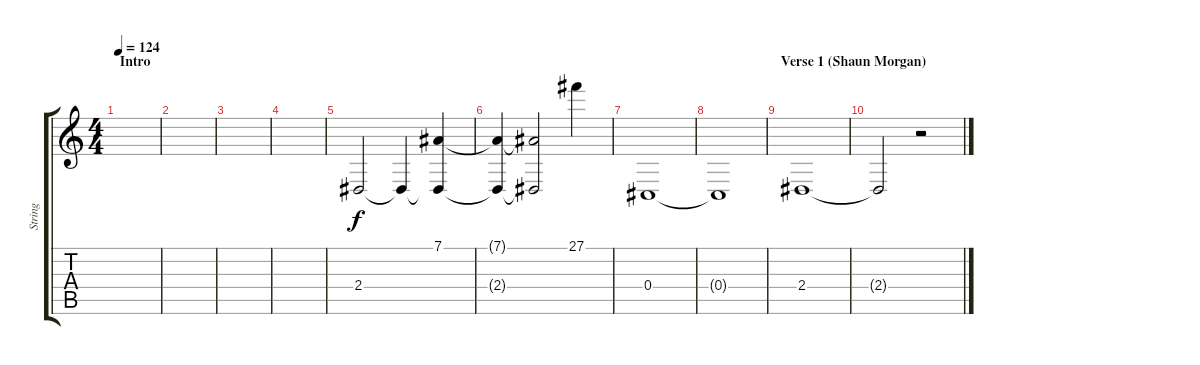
\track ("String" "String") {instrument stringensemble1}
\staff {score tabs}
\tuning (Eb4 Bb3 Gb3 Db3 Ab2 Eb2) {hide}
\ts (4 4)
\section ("" "Intro")
\tempo 124
\clef g2
\ks c
|
|
|
|
2.4.2{volume 13} 2.4{t}.4{volume 5} (7.1 2.4{t}).4{volume 8} |
(7.1{t} 2.4{t}).4{volume 5} (7.1{t} 2.4{t}).2 27.1.4 |
0.4.1{volume 9} |
0.4{t}.1 |
\section ("" "Verse 1 (Shaun Morgan)")
2.4.1 |
2.4{t}.2 r.2
